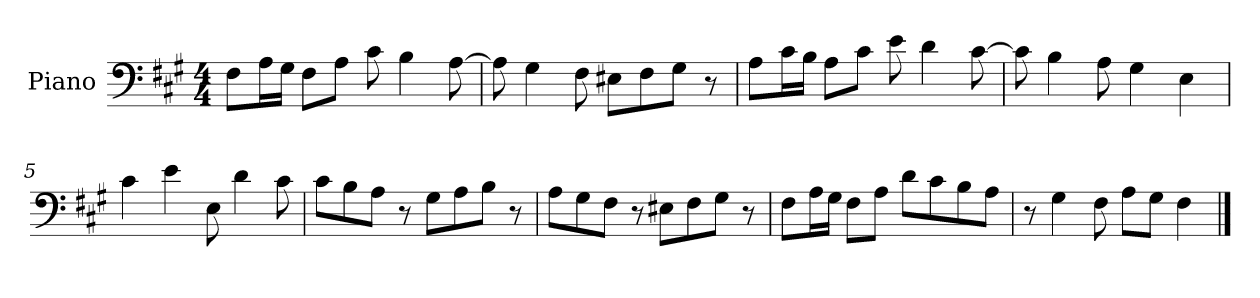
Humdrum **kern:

**kern
*part1
*staff1
*I"Piano
*I'Pno
*clefF4
*k[f#c#g#]
*f#:
*M4/4
=1
8F#\L
16A\L
16G#\JJ
8F#\L
8A\J
8c#\
4B\
[8A\
=2
8A\]
4G#\
8F#\
8E#X\L
8F#\
8G#\J
8r
=3
8A\L
16c#\L
16B\JJ
8A\L
8c#\J
8e\
4d\
[8c#\
=4
8c#\]
4B\
8A\
4G#\
4E\
=5
4c#\
4e\
8E\
4d\
8c#\
=6
8c#\L
8B\
8A\J
8r
8G#\L
8A\
8B\J
8r
=7
8A\L
8G#\
8F#\J
8r
8E#X\L
8F#\
8G#\J
8r
=8
8F#\L
16A\L
16G#\JJ
8F#\L
8A\J
8d\L
8c#\
8B\
8A\J
=9
8r
4G#\
8F#\
8A\L
8G#\J
4F#\
==
*-
